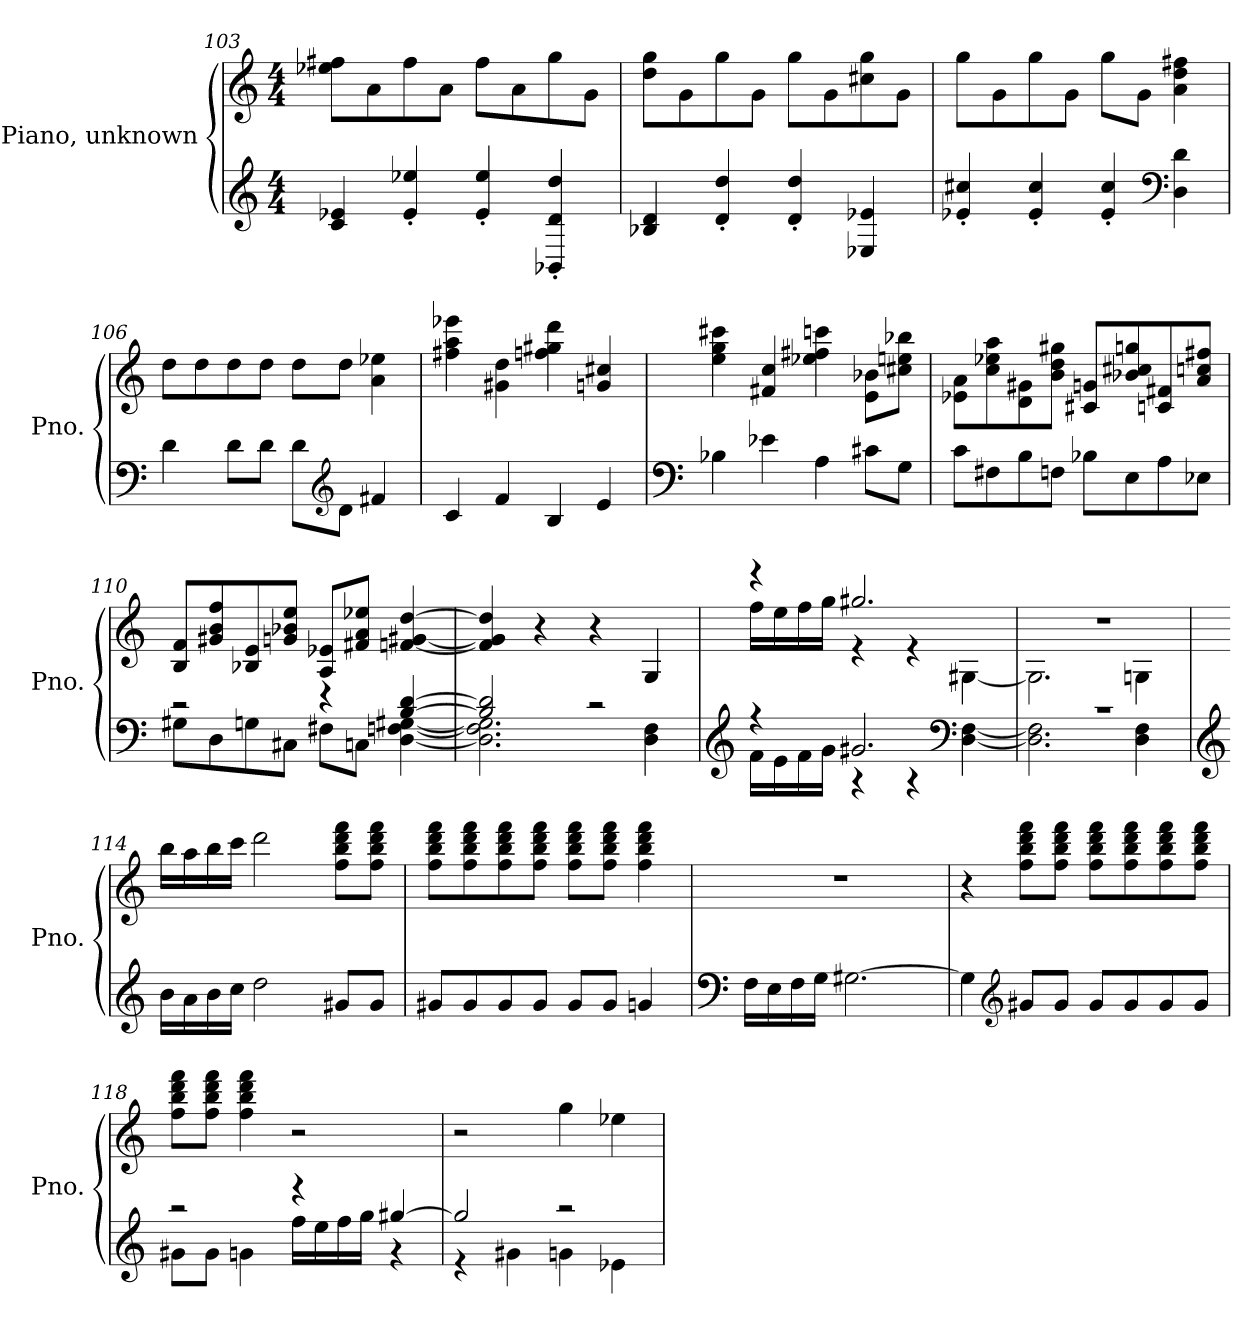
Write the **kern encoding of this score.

**kern	**kern
*part1	*part1
*staff2	*staff1
*I"Piano, unknown	*
*I'Pno.	*
*clefG2	*clefG2
*k[]	*k[]
*M4/4	*M4/4
=103	=103
4c/ 4e-X/	8ee-X\ 8ff#X\L
.	8a\
4e-/' 4ee-X/'	8ff#\
.	8a\J
4e-/' 4ee-/'	8ff#\L
.	8a\
4BB-X/' 4d/' 4dd/'	8gg\
.	8g\J
!!LO:LB:g=z
=104	=104
4B-X/ 4d/	8dd\ 8gg\L
.	8g\
4d/' 4dd/'	8gg\
.	8g\J
4d/' 4dd/'	8gg\L
.	8g\
4E-X/ 4e-X/	8cc#X\ 8gg\
.	8g\J
=105	=105
4e-X/' 4cc#X/'	8gg\L
.	8g\
4e-/' 4cc#/'	8gg\
.	8g\J
4e-/' 4cc#/'	8gg\L
.	8g\J
*clefF4	*
4D\ 4d\	4a\ 4dd\ 4ff#X\
=106	=106
4d\	8dd\L
.	8dd\
8d\L	8dd\
8d\J	8dd\J
8d\L	8dd\L
*clefG2	*
8d\J	8dd\J
4f#X/	4a\ 4ee-X\
=107	=107
4c/	4ff#X\ 4aa\ 4eee-X\
4f/	4g#X\ 4dd\
4B/	4ffn\ 4gg#X\ 4ddd\
4e/	4gn/ 4cc#X/
!!LO:LB:g=z
=108	=108
*clefF4	*
4B-X\	4ee\ 4gg\ 4ccc#X\
4e-X\	4f#X/ 4cc/
4A\	4ee-X\ 4ff#X\ 4cccn\
8c#X\L	8e\ 8b-X\L
8G\J	8cc#X\ 8een\ 8bb-X\J
=109	=109
8c\L	8e-X\ 8a\L
8F#X\	8cc\ 8ee-X\ 8aa\
8B\	8d\ 8g#X\
8Fn\J	8b\ 8dd\ 8gg#X\J
8B-X\L	8c#X/ 8gn/L
8E\	8b-X/ 8cc#X/ 8ggn/
8A\	8cn/ 8f#X/
8E-X\J	8a/ 8ccn/ 8ff#X/J
=110	=110
*^	*
2r	8G#X\L	8B/ 8f/L
.	8D\	8g#X/ 8b/ 8ff/
.	8Gn\	8B-X/ 8e/
.	8C#X\J	8gn/ 8b-X/ 8ee/J
4r	8F#X\L	8A/ 8e-X/L
.	8Cn\J	8f#X/ 8a/ 8ee-X/J
[4B/ [4d/	[4D\ [4Fn\ [4G#X\	[4fn/ [4g#X/ [4dd/
!!LO:LB:g=z
=111	=111	=111
2B/] 2d/]	2.D\] 2.F\] 2.G#\]	4f/] 4g#/] 4dd/]
.	.	4r
2r	.	4r
.	4D\ 4F\	4G/
=112	=112	=112
*clefG2	*	*
*	*	*^
4r	16f\LL	4r	16ff\LL
.	16e\	.	16ee\
.	16f\	.	16ff\
.	16g\JJ	.	16gg\JJ
2.g#X/	4r	2.gg#X/	4r
.	4r	.	4r
*clefF4	*	*	*
.	[4D\ [4F\	.	[4G#X\
=113	=113	=113	=113
1r	2.D\] 2.F\]	1r	2.G#\]
.	4D\ 4F\	.	4Gn\
*v	*v	*	*
*	*v	*v
=114	=114
*clefG2	*
16b\LL	16bb\LL
16a\	16aa\
16b\	16bb\
16cc\JJ	16ccc\JJ
2dd\	2ddd\
8g#X/L	8ff\ 8bb\ 8ddd\ 8fff\L
8g#/J	8ff\ 8bb\ 8ddd\ 8fff\J
=115	=115
8g#X/L	8ff\ 8bb\ 8ddd\ 8fff\L
8g#/	8ff\ 8bb\ 8ddd\ 8fff\
8g#/	8ff\ 8bb\ 8ddd\ 8fff\
8g#/J	8ff\ 8bb\ 8ddd\ 8fff\J
8g#/L	8ff\ 8bb\ 8ddd\ 8fff\L
8g#/J	8ff\ 8bb\ 8ddd\ 8fff\J
4gn/	4ff\ 4bb\ 4ddd\ 4fff\
!!LO:LB:g=z
=116	=116
*clefF4	*
16F\LL	1r
16E\	.
16F\	.
16G\JJ	.
[2.G#X\	.
=117	=117
4G#\]	4r
*clefG2	*
8g#X/L	8ff\ 8bb\ 8ddd\ 8fff\L
8g#/J	8ff\ 8bb\ 8ddd\ 8fff\J
8g#/L	8ff\ 8bb\ 8ddd\ 8fff\L
8g#/	8ff\ 8bb\ 8ddd\ 8fff\
8g#/	8ff\ 8bb\ 8ddd\ 8fff\
8g#/J	8ff\ 8bb\ 8ddd\ 8fff\J
=118	=118
*^	*
2r	8g#X\L	8ff\ 8bb\ 8ddd\ 8fff\L
.	8g#\J	8ff\ 8bb\ 8ddd\ 8fff\J
.	4gn\	4ff\ 4bb\ 4ddd\ 4fff\
4r	16ff\LL	2r
.	16ee\	.
.	16ff\	.
.	16gg\JJ	.
[4gg#X/	4r	.
=119	=119	=119
2gg#/]	4r	2r
.	4g#X\	.
2r	4gn\	4gg\
.	4e-X\	4ee-X\
*v	*v	*
=	=
*-	*-
